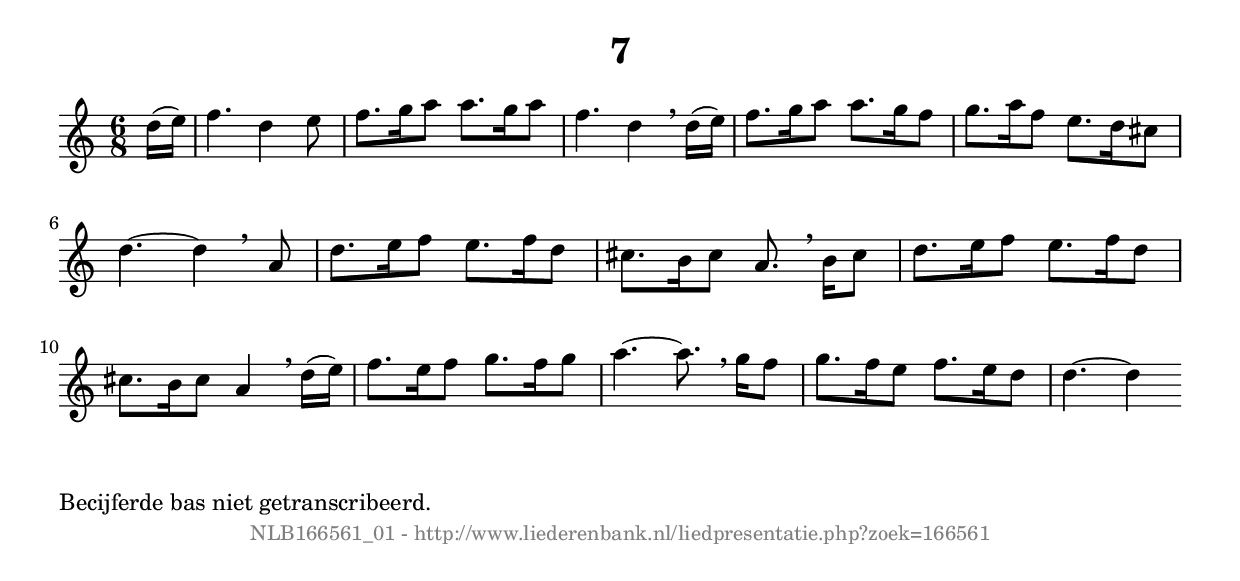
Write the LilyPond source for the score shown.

%
% produced by wce2krn 1.64 (7 June 2014)
%
\version"2.16"
#(append! paper-alist '(("long" . (cons (* 210 mm) (* 2000 mm)))))
#(set-default-paper-size "long")
sb = {\breathe}
mBreak = {\breathe }
bBreak = {\breathe }
x = {\once\override NoteHead #'style = #'cross }
gl=\glissando
itime={\override Staff.TimeSignature #'stencil = ##f }
ficta = {\once\set suggestAccidentals = ##t}
fine = {\once\override Score.RehearsalMark #'self-alignment-X = #1 \mark \markup {\italic{Fine}}}
dc = {\once\override Score.RehearsalMark #'self-alignment-X = #1 \mark \markup {\italic{D.C.}}}
dcf = {\once\override Score.RehearsalMark #'self-alignment-X = #1 \mark \markup {\italic{D.C. al Fine}}}
dcc = {\once\override Score.RehearsalMark #'self-alignment-X = #1 \mark \markup {\italic{D.C. al Coda}}}
ds = {\once\override Score.RehearsalMark #'self-alignment-X = #1 \mark \markup {\italic{D.S.}}}
dsf = {\once\override Score.RehearsalMark #'self-alignment-X = #1 \mark \markup {\italic{D.S. al Fine}}}
dsc = {\once\override Score.RehearsalMark #'self-alignment-X = #1 \mark \markup {\italic{D.S. al Coda}}}
pv = {\set Score.repeatCommands = #'((volta "1"))}
sv = {\set Score.repeatCommands = #'((volta "2"))}
tv = {\set Score.repeatCommands = #'((volta "3"))}
qv = {\set Score.repeatCommands = #'((volta "4"))}
xv = {\set Score.repeatCommands = #'((volta #f))}
\header{ tagline = ""
title = "7"
}
\score {{
\key d \dorian
\relative g'
{
\set melismaBusyProperties = #'()
\partial 32*4
\time 6/8
\tempo 4=120
\override Score.MetronomeMark #'transparent = ##t
\override Score.RehearsalMark #'break-visibility = #(vector #t #t #f)
d'16( e) f4. d4 e8 f8. g16 a8 a8. g16 a8 f4. d4 \sb d16( e) f8. g16 a8 a8. g16 f8 g8. a16 f8 e8. d16 cis8 d4.~ d4 \bar ":|:" \bBreak
a8 d8. e16 f8 e8. f16 d8 cis8. b16 cis8 a8. \sb b16 cis8 d8. e16 f8 e8. f16 d8 cis8. b16 cis8 a4 \mBreak
d16( e) f8. e16 f8 g8. f16 g8 a4.~ a8. \sb g16 f8 g8. f16 e8 f8. e16 d8 d4.~ d4 \bar ":|:"
 }}
 \midi { }
 \layout {
            indent = 0.0\cm
}
}
\markup { \wordwrap-string #" 
Becijferde bas niet getranscribeerd.
"}
\markup { \vspace #0 } \markup { \with-color #grey \fill-line { \center-column { \smaller "NLB166561_01 - http://www.liederenbank.nl/liedpresentatie.php?zoek=166561" } } }
